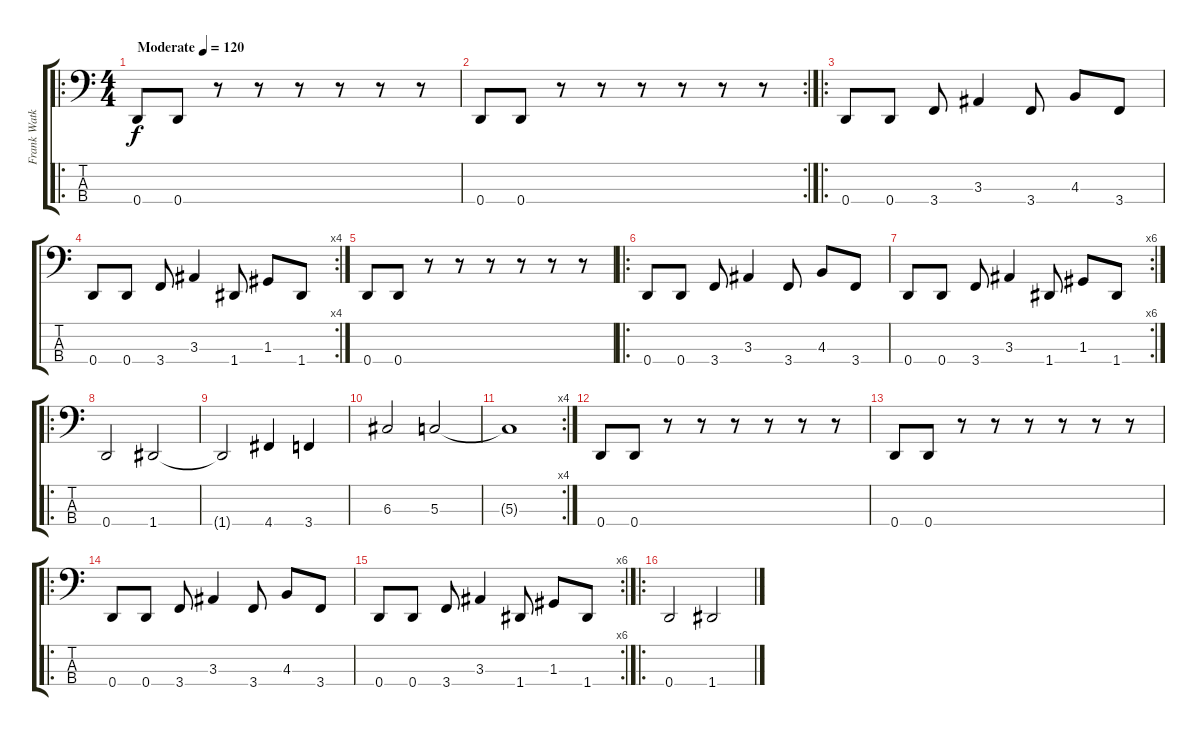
\track ("Frank Watkins" "Frank Watk") {instrument electricbasspick}
\staff {score tabs}
\tuning (F2 C2 G1 D1) {hide}
\ro
\ts (4 4)
\tempo (120 "Moderate")
\clef f4
\ks c
0.4.8{dy f instrument electricbasspick} 0.4.8 r.8 r.8 r.8 r.8 r.8 r.8 |
\rc 2
0.4.8 0.4.8 r.8 r.8 r.8 r.8 r.8 r.8 |
\ro
0.4.8 0.4.8 3.4.8 3.3.4 3.4.8 4.3.8 3.4.8 |
\rc 4
0.4.8 0.4.8 3.4.8 3.3.4 1.4.8 1.3.8 1.4.8 |
0.4.8 0.4.8 r.8 r.8 r.8 r.8 r.8 r.8 |
\ro
0.4.8 0.4.8 3.4.8 3.3.4 3.4.8 4.3.8 3.4.8 |
\rc 6
0.4.8 0.4.8 3.4.8 3.3.4 1.4.8 1.3.8 1.4.8 |
\ro
0.4.2 1.4.2 |
1.4{t}.2 4.4.4 3.4.4 |
6.3.2 5.3.2 |
\rc 4
5.3{t}.1 |
0.4.8 0.4.8 r.8 r.8 r.8 r.8 r.8 r.8 |
0.4.8 0.4.8 r.8 r.8 r.8 r.8 r.8 r.8 |
\ro
0.4.8 0.4.8 3.4.8 3.3.4 3.4.8 4.3.8 3.4.8 |
\rc 6
0.4.8 0.4.8 3.4.8 3.3.4 1.4.8 1.3.8 1.4.8 |
\ro
0.4.2 1.4.2
